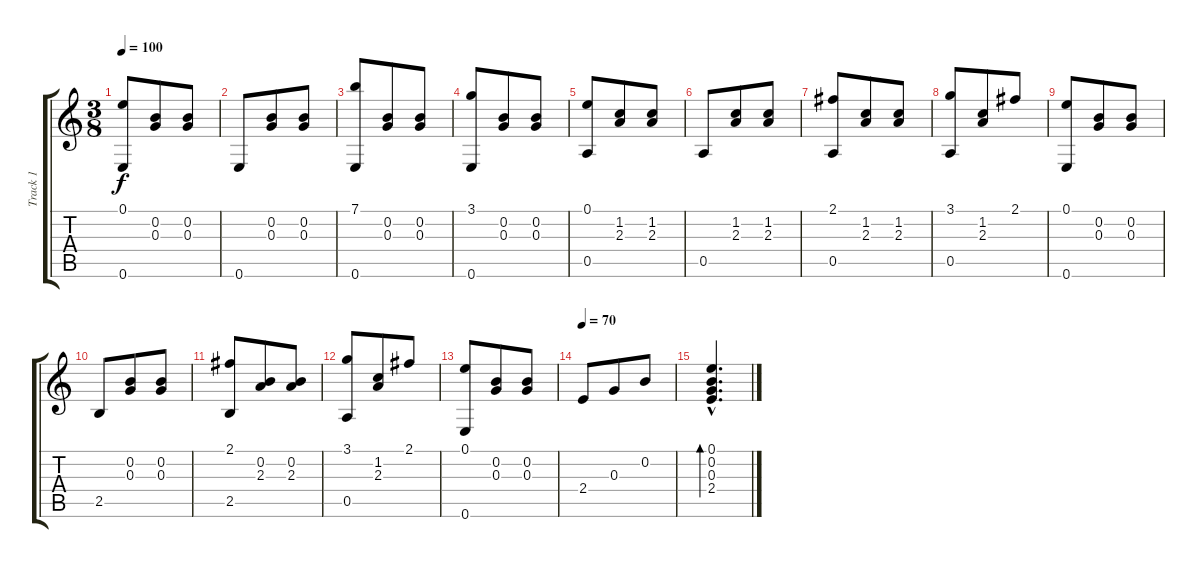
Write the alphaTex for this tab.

\track ("Track 1" "Track 1") {instrument acousticguitarnylon}
\staff {score tabs}
\tuning (E4 B3 G3 D3 A2 E2) {hide}
\ts (3 8)
\tempo 100
\clef g2
\ks c
(0.1 0.6).8{dy f} (0.2 0.3).8 (0.2 0.3).8 |
0.6.8 (0.2 0.3).8 (0.2 0.3).8 |
(7.1 0.6).8 (0.2 0.3).8 (0.2 0.3).8 |
(3.1 0.6).8 (0.2 0.3).8 (0.2 0.3).8 |
(0.1 0.5).8 (1.2 2.3).8 (1.2 2.3).8 |
0.5.8 (1.2 2.3).8 (1.2 2.3).8 |
(2.1 0.5).8 (1.2 2.3).8 (1.2 2.3).8 |
(3.1 0.5).8 (1.2 2.3).8 2.1.8 |
(0.1 0.6).8 (0.2 0.3).8 (0.2 0.3).8 |
2.5.8 (0.2 0.3).8 (0.2 0.3).8 |
(2.1 2.5).8 (0.2 2.3).8 (0.2 2.3).8 |
(3.1 0.5).8 (1.2 2.3).8 2.1.8 |
(0.1 0.6).8 (0.2 0.3).8 (0.2 0.3).8 |
\tempo 70
2.4.8 0.3.8 0.2.8 |
(0.1{hac} 0.2{hac} 0.3{hac} 2.4{hac}).4{d bd 240}
